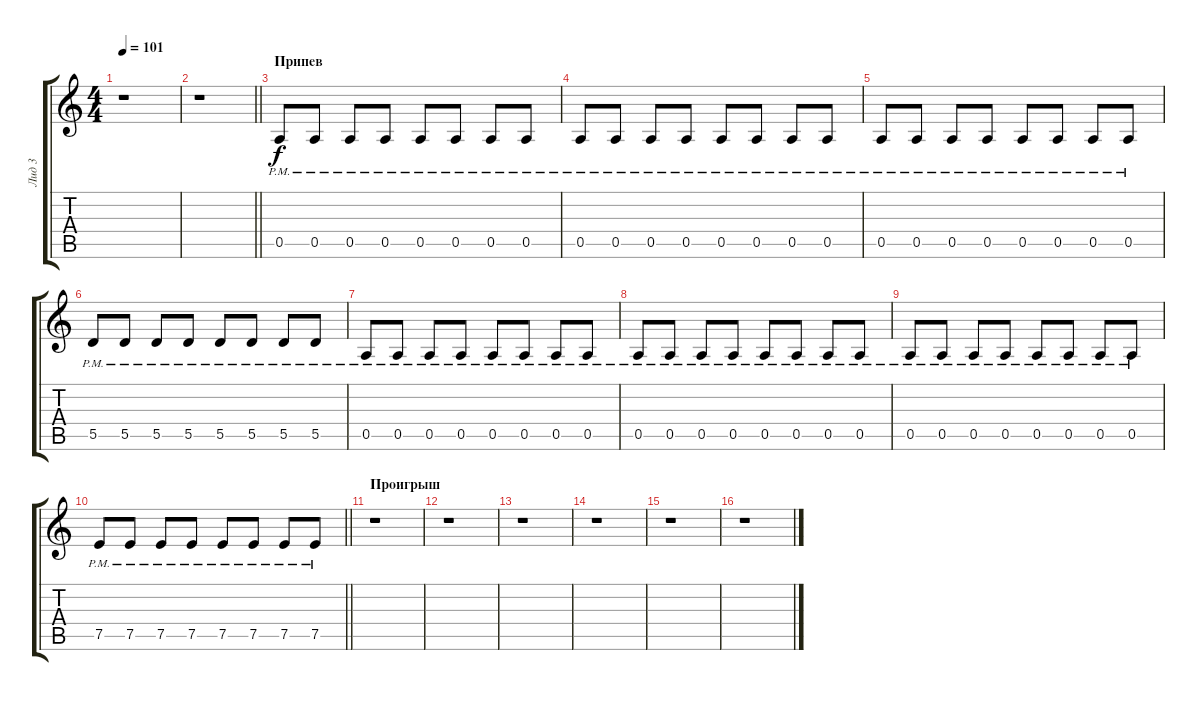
\track ("Лид 3" "Лид 3") {instrument distortionguitar}
\staff {score tabs}
\tuning (E4 B3 G3 D3 A2 E2) {hide}
\ts (4 4)
\tempo 101
\clef g2
\ks c
r.1{dy f} |
\barLineRight lightlight
r.1 |
\section ("" "Припев")
0.5{pm}.8 0.5{pm}.8 0.5{pm}.8 0.5{pm}.8 0.5{pm}.8 0.5{pm}.8 0.5{pm}.8 0.5{pm}.8 |
0.5{pm}.8 0.5{pm}.8 0.5{pm}.8 0.5{pm}.8 0.5{pm}.8 0.5{pm}.8 0.5{pm}.8 0.5{pm}.8 |
0.5{pm}.8 0.5{pm}.8 0.5{pm}.8 0.5{pm}.8 0.5{pm}.8 0.5{pm}.8 0.5{pm}.8 0.5{pm}.8 |
5.5{pm}.8 5.5{pm}.8 5.5{pm}.8 5.5{pm}.8 5.5{pm}.8 5.5{pm}.8 5.5{pm}.8 5.5{pm}.8 |
0.5{pm}.8 0.5{pm}.8 0.5{pm}.8 0.5{pm}.8 0.5{pm}.8 0.5{pm}.8 0.5{pm}.8 0.5{pm}.8 |
0.5{pm}.8 0.5{pm}.8 0.5{pm}.8 0.5{pm}.8 0.5{pm}.8 0.5{pm}.8 0.5{pm}.8 0.5{pm}.8 |
0.5{pm}.8 0.5{pm}.8 0.5{pm}.8 0.5{pm}.8 0.5{pm}.8 0.5{pm}.8 0.5{pm}.8 0.5{pm}.8 |
\barLineRight lightlight
7.5{pm}.8 7.5{pm}.8 7.5{pm}.8 7.5{pm}.8 7.5{pm}.8 7.5{pm}.8 7.5{pm}.8 7.5{pm}.8 |
\section ("" "Проигрыш")
r.1 |
r.1 |
r.1 |
r.1 |
r.1 |
r.1
